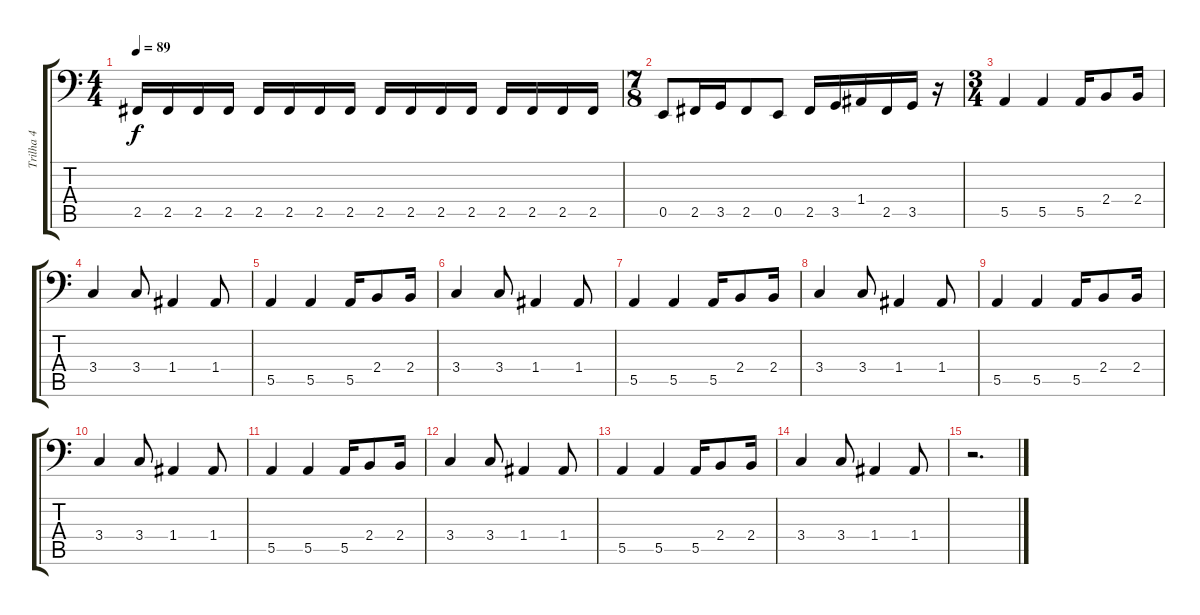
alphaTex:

\track ("Trilha 4" "Trilha 4") {instrument electricbassfinger}
\staff {score tabs}
\tuning (C3 G2 D2 A1 E1 B0) {hide}
\ts (4 4)
\tempo 89
\clef f4
\ks c
2.5.16{dy f} 2.5.16 2.5.16 2.5.16 2.5.16 2.5.16 2.5.16 2.5.16 2.5.16 2.5.16 2.5.16 2.5.16 2.5.16 2.5.16 2.5.16 2.5.16 |
\ts (7 8)
0.5.8 2.5.16 3.5.16 2.5.8 0.5.8 2.5.16 3.5.16 1.4.16 2.5.16 3.5.16 r.16 |
\ts (3 4)
5.5.4 5.5.4 5.5.16 2.4.8 2.4.16 |
3.4.4 3.4.8 1.4.4 1.4.8 |
5.5.4 5.5.4 5.5.16 2.4.8 2.4.16 |
3.4.4 3.4.8 1.4.4 1.4.8 |
5.5.4 5.5.4 5.5.16 2.4.8 2.4.16 |
3.4.4 3.4.8 1.4.4 1.4.8 |
5.5.4 5.5.4 5.5.16 2.4.8 2.4.16 |
3.4.4 3.4.8 1.4.4 1.4.8 |
5.5.4 5.5.4 5.5.16 2.4.8 2.4.16 |
3.4.4 3.4.8 1.4.4 1.4.8 |
5.5.4 5.5.4 5.5.16 2.4.8 2.4.16 |
3.4.4 3.4.8 1.4.4 1.4.8 |
r.2{d}
